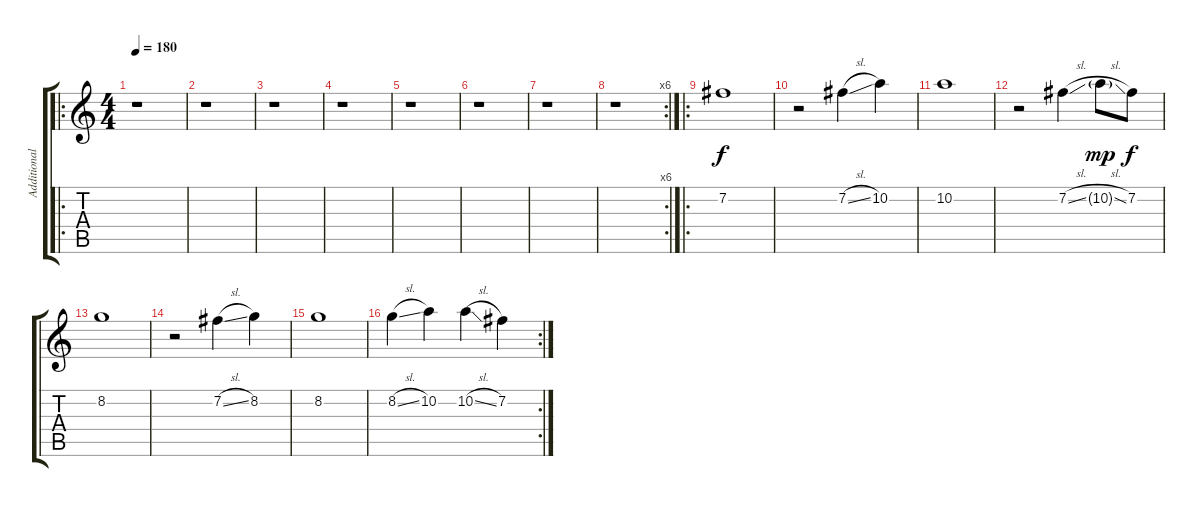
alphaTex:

\track ("Additional Guitar" "Additional") {instrument electricguitarjazz}
\staff {score tabs}
\tuning (E4 B3 G3 D3 A2 E2) {hide}
\ro
\ts (4 4)
\tempo 180
\clef g2
\ks c
r.1{dy f} |
r.1 |
r.1 |
r.1 |
r.1 |
r.1 |
r.1 |
\rc 6
r.1 |
\ro
7.2.1 |
r.2 7.2{sl}.4 10.2.4 |
10.2.1 |
r.2 7.2{sl}.4 10.2{sl g}.8{dy mp} 7.2.8{dy f} |
8.2.1 |
r.2 7.2{sl}.4 8.2.4 |
8.2.1 |
\rc 2
8.2{sl}.4 10.2.4 10.2{sl}.4 7.2.4
